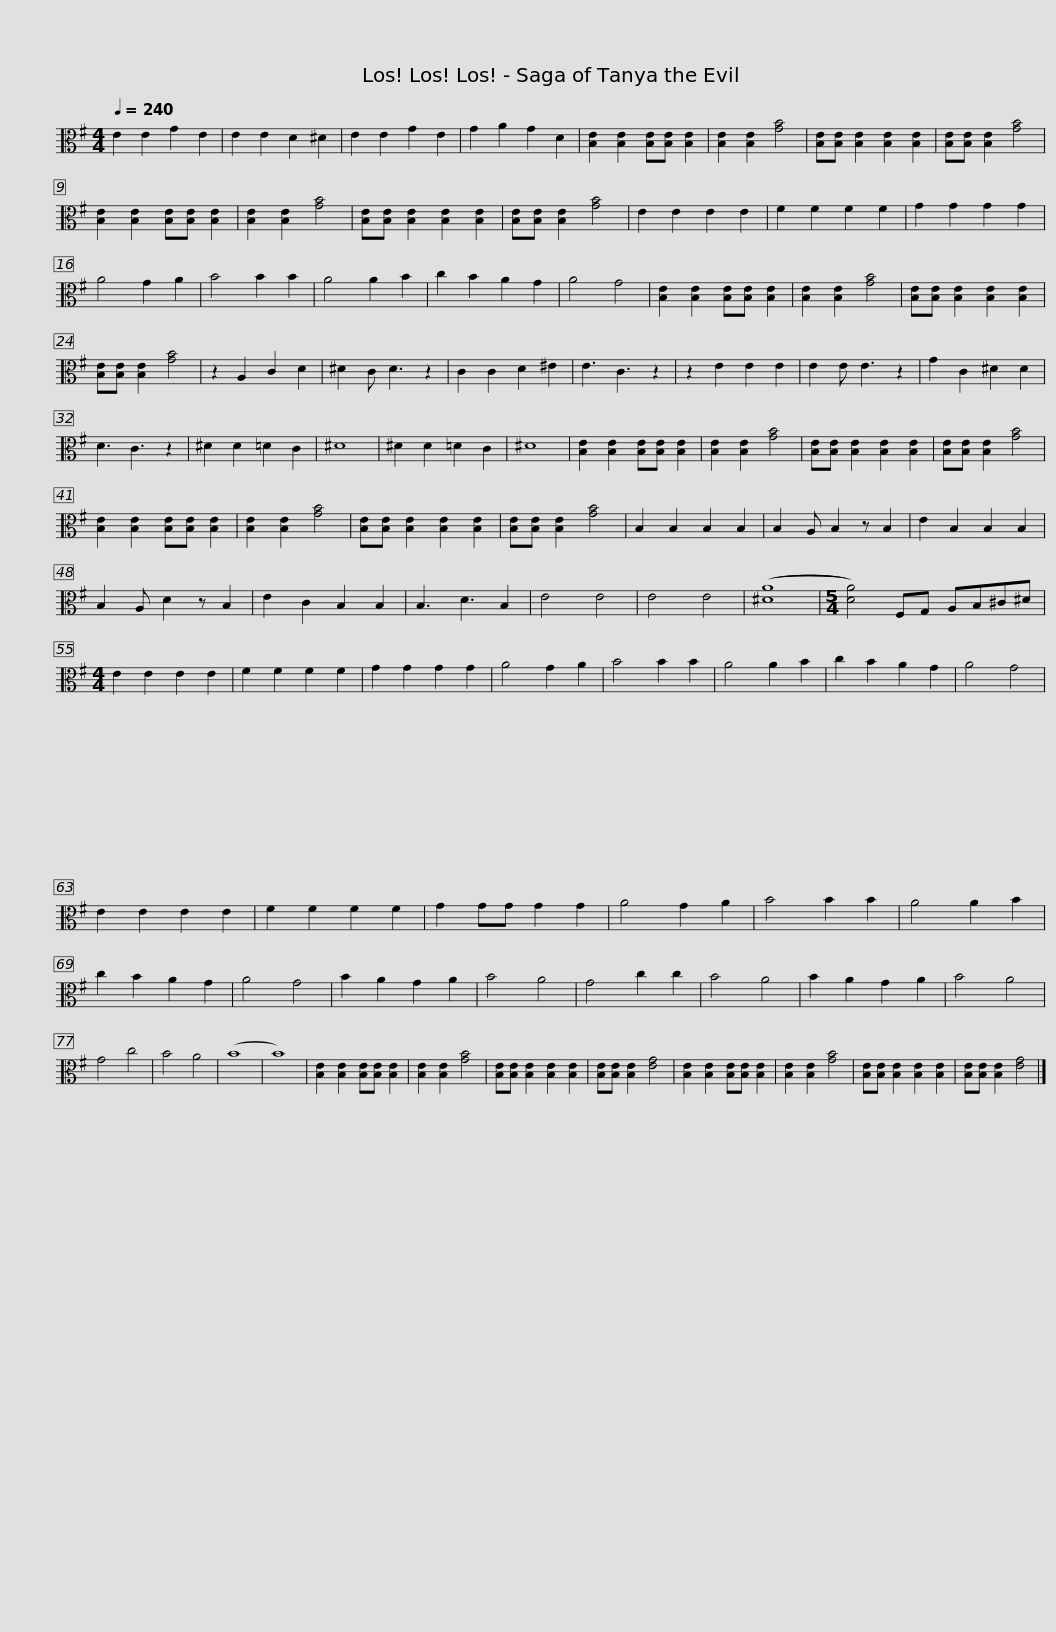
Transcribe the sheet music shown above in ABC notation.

X:1
L:1/8
Q:1/4=240
M:4/4
I:linebreak $
K:G
V:1 alto
V:1
 E2 E2 G2 E2 | E2 E2 D2 ^D2 | E2 E2 G2 E2 | G2 A2 G2 D2 | [B,E]2 [B,E]2 [B,E][B,E] [B,E]2 | %5
 [B,E]2 [B,E]2 [GB]4 | [B,E][B,E] [B,E]2 [B,E]2 [B,E]2 | [B,E][B,E] [B,E]2 [GB]4 | [B,E]2 [B,E]2 [B,E][B,E] [B,E]2 | [B,E]2 [B,E]2 [GB]4 |$ %10
 [B,E][B,E] [B,E]2 [B,E]2 [B,E]2 | [B,E][B,E] [B,E]2 [GB]4 | E2 E2 E2 E2 | F2 F2 F2 F2 | G2 G2 G2 G2 | %15
 A4 G2 A2 | B4 B2 B2 | A4 A2 B2 | c2 B2 A2 G2 | A4 G4 |$ %20
 [B,E]2 [B,E]2 [B,E][B,E] [B,E]2 | [B,E]2 [B,E]2 [GB]4 | [B,E][B,E] [B,E]2 [B,E]2 [B,E]2 | [B,E][B,E] [B,E]2 [GB]4 | z2 A,2 C2 D2 | %25
 ^D2 C D3 z2 | C2 C2 D2 ^E2 | E3 C3 z2 | z2 E2 E2 E2 | E2 E E3 z2 |$ %30
 G2 C2 ^D2 D2 | D3 C3 z2 | ^D2 D2 =D2 C2 | ^D8 | ^D2 D2 =D2 C2 | %35
 ^D8 | [B,E]2 [B,E]2 [B,E][B,E] [B,E]2 | [B,E]2 [B,E]2 [GB]4 | [B,E][B,E] [B,E]2 [B,E]2 [B,E]2 | [B,E][B,E] [B,E]2 [GB]4 |$ %40
 [B,E]2 [B,E]2 [B,E][B,E] [B,E]2 | [B,E]2 [B,E]2 [GB]4 | [B,E][B,E] [B,E]2 [B,E]2 [B,E]2 | [B,E][B,E] [B,E]2 [GB]4 | B,2 B,2 B,2 B,2 | %45
 B,2 A, B,2 z B,2 | E2 B,2 B,2 B,2 | B,2 A, D2 z B,2 | E2 C2 B,2 B,2 |$ B,3 D3 B,2 | %50
 E4 E4 | E4 E4 | (([^DA]8 |[M:5/4] [DA]4)) F,G, A,B,^C^D |[M:4/4] E2 E2 E2 E2 | %55
 F2 F2 F2 F2 | G2 G2 G2 G2 | A4 G2 A2 | B4 B2 B2 |$ A4 A2 B2 | %60
 c2 B2 A2 G2 | A4 G4 | E2 E2 E2 E2 | F2 F2 F2 F2 | G2 GG G2 G2 | %65
 A4 G2 A2 | B4 B2 B2 | A4 A2 B2 | c2 B2 A2 G2 | A4 G4 |$ %70
 B2 A2 G2 A2 | B4 A4 | G4 c2 c2 | B4 A4 | B2 A2 G2 A2 | %75
 B4 A4 | G4 c4 | B4 A4 | (B8 | B8) | %80
 [B,E]2 [B,E]2 [B,E][B,E] [B,E]2 | [B,E]2 [B,E]2 [GB]4 |$ [B,E][B,E] [B,E]2 [B,E]2 [B,E]2 | [B,E][B,E] [B,E]2 [EG]4 | [B,E]2 [B,E]2 [B,E][B,E] [B,E]2 | %85
 [B,E]2 [B,E]2 [GB]4 | [B,E][B,E] [B,E]2 [B,E]2 [B,E]2 | [B,E][B,E] [B,E]2 [EG]4 |] %88
